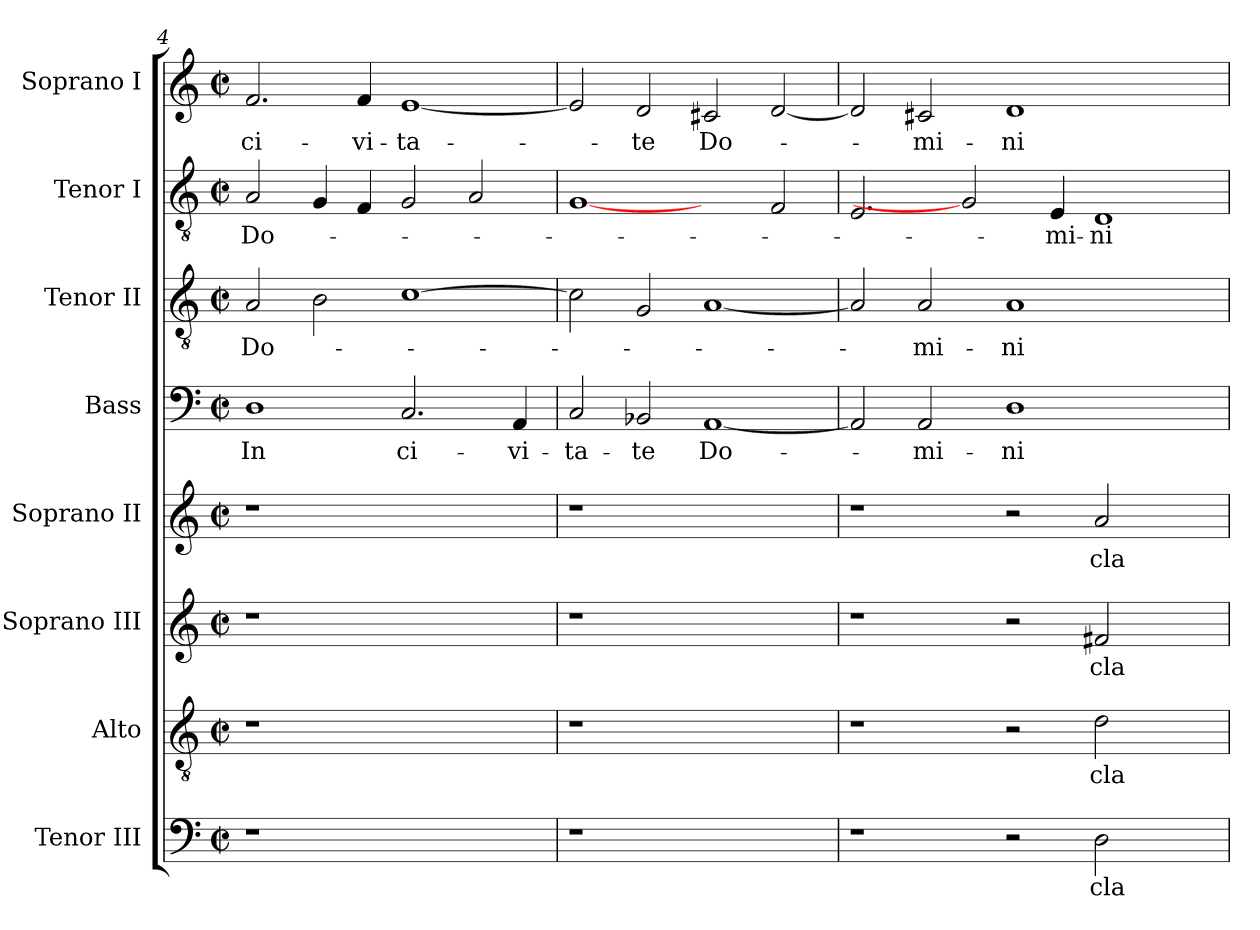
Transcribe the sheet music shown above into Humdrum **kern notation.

**kern	**text	**kern	**text	**kern	**text	**kern	**text	**kern	**text	**kern	**text	**kern	**text	**kern	**text
*part8	*part8	*part7	*part7	*part6	*part6	*part5	*part5	*part4	*part4	*part3	*part3	*part2	*part2	*part1	*part1
*staff8	*staff8	*staff7	*staff7	*staff6	*staff6	*staff5	*staff5	*staff4	*staff4	*staff3	*staff3	*staff2	*staff2	*staff1	*staff1
*I"Tenor III	*	*I"Alto	*	*I"Soprano III	*	*I"Soprano II	*	*I"Bass	*	*I"Tenor II	*	*I"Tenor I	*	*I"Soprano I	*
*	*	*I'T	*	*I'A	*	*	*	*	*	*	*	*	*	*	*
*clefF4	*	*clefGv2	*	*clefG2	*	*clefG2	*	*clefF4	*	*clefGv2	*	*clefGv2	*	*clefG2	*
*k[]	*	*k[]	*	*k[]	*	*k[]	*	*k[]	*	*k[]	*	*k[]	*	*k[]	*
*C:	*	*C:	*	*C:	*	*C:	*	*C:	*	*C:	*	*C:	*	*C:	*
*M2/2	*	*M2/2	*	*M2/2	*	*M2/2	*	*M2/2	*	*M2/2	*	*M2/2	*	*M2/2	*
*met(c|)	*	*met(c|)	*	*met(c|)	*	*met(c|)	*	*met(c|)	*	*met(c|)	*	*met(c|)	*	*met(c|)	*
=4	=4	=4	=4	=4	=4	=4	=4	=4	=4	=4	=4	=4	=4	=4	=4
!LO:N:vis=1	!	!LO:N:vis=1	!	!LO:N:vis=1	!	!LO:N:vis=1	!	!	!LO:LY:b	!	!LO:LY:b	!	!LO:LY:b	!	!LO:LY:b
1r	.	1r	.	1r	.	1r	.	1D	In	2A/	Do-	2A/	Do-	2.f/	ci-
.	.	.	.	.	.	.	.	.	.	2B\	.	4G/	.	.	.
!	!	!	!	!	!	!	!	!	!	!	!	!	!	!	!LO:LY:b
.	.	.	.	.	.	.	.	.	.	.	.	4F/	.	4f/	-vi-
!	!	!	!	!	!	!	!	!	!LO:LY:b	!	!	!	!	!	!LO:LY:b
1ryy	.	1ryy	.	1ryy	.	1ryy	.	2.C/	ci-	[>1c	.	2G/	.	[<1e	-ta-
.	.	.	.	.	.	.	.	.	.	.	.	2A/	.	.	.
!	!	!	!	!	!	!	!	!	!LO:LY:b	!	!	!	!	!	!
.	.	.	.	.	.	.	.	4AA/	-vi-	.	.	.	.	.	.
!!LO:PB:g=z
=5	=5	=5	=5	=5	=5	=5	=5	=5	=5	=5	=5	=5	=5	=5	=5
!LO:N:vis=1	!	!LO:N:vis=1	!	!LO:N:vis=1	!	!LO:N:vis=1	!	!	!LO:LY:b	!	!	!	!	!	!
1r	.	1r	.	1r	.	1r	.	2C/	-ta-	2c\]	.	[1G	.	2e/]	.
!	!	!	!	!	!	!	!	!	!LO:LY:b	!	!	!	!	!	!LO:LY:b
.	.	.	.	.	.	.	.	2BB-X/	-te	2G/	.	.	.	2d/	-te
!	!	!	!	!	!	!	!	!	!LO:LY:b	!	!	!	!	!	!LO:LY:b
1ryy	.	1ryy	.	1ryy	.	1ryy	.	[<1AA	Do-	[<1A	.	2ryy	.	2c#X/	Do-
.	.	.	.	.	.	.	.	.	.	.	.	2F/	.	[<2d/	.
=6	=6	=6	=6	=6	=6	=6	=6	=6	=6	=6	=6	=6	=6	=6	=6
1r	.	1r	.	1r	.	1r	.	2AA/]	.	2A/]	.	2.E/	.	2d/]	.
!	!	!	!	!	!	!	!	!	!LO:LY:b	!	!LO:LY:b	!	!	!	!LO:LY:b
.	.	.	.	.	.	.	.	2AA/	-mi-	2A/	-mi-	.	.	2c#X/	-mi-
.	.	.	.	.	.	.	.	.	.	.	.	2G]	.	.	.
!	!	!	!	!	!	!	!	!	!LO:LY:b	!	!LO:LY:b	!	!	!	!LO:LY:b
2r	.	2r	.	2r	.	2r	.	1D	-ni	1A	-ni	.	.	1d	-ni
!	!	!	!	!	!	!	!	!	!	!	!	!	!LO:LY:b	!	!
.	.	.	.	.	.	.	.	.	.	.	.	4E/	-mi-	.	.
!	!LO:LY:b	!	!LO:LY:b	!	!LO:LY:b	!	!LO:LY:b	!	!	!	!	!	!LO:LY:b	!	!
2D\	cla-	2d\	cla-	2f#X/	cla-	2a/	cla-	.	.	.	.	1D	-ni	.	.
2ryy	.	2ryy	.	2ryy	.	2ryy	.	2ryy	.	2ryy	.	.	.	2ryy	.
=	=	=	=	=	=	=	=	=	=	=	=	=	=	=	=
*-	*-	*-	*-	*-	*-	*-	*-	*-	*-	*-	*-	*-	*-	*-	*-
